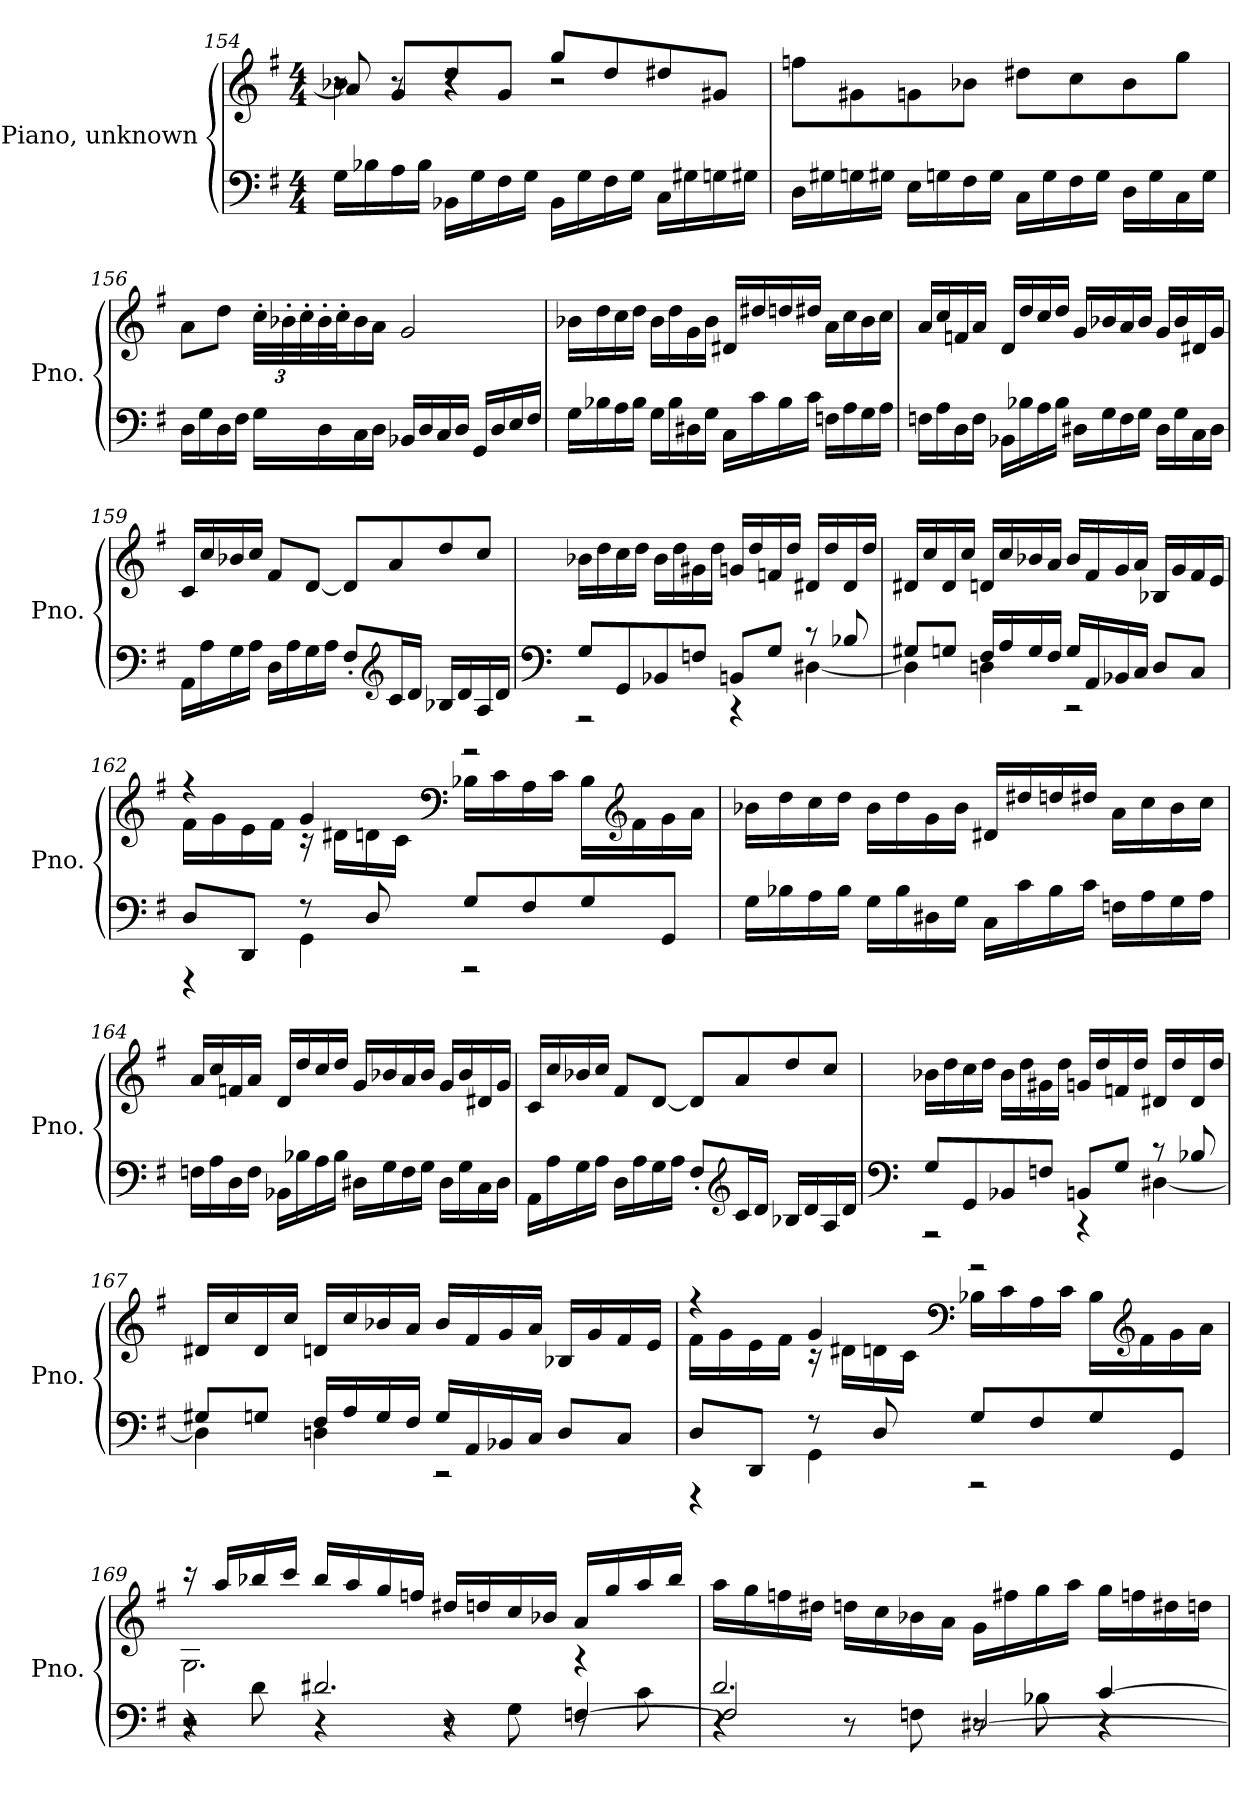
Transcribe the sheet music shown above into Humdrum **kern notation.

**kern	**kern
*part1	*part1
*staff2	*staff1
*I"Piano, unknown	*
*I'Pno.	*
*clefF4	*clefG2
*k[f#]	*k[f#]
*M4/4	*M4/4
=154	=154
*	*^
*	*	*^
16G\LL	8r	4b-X\	8a/]
16B-X\	.	.	.
16A\	8g/L	.	8r
16B-\JJ	.	.	.
16BB-X\LL	8dd/	4r	4r
16G\	.	.	.
16F#\	8g/J	.	.
16G\JJ	.	.	.
16BB-\LL	8gg/L	2r	2r
16G\	.	.	.
16F#\	8dd/	.	.
16G\JJ	.	.	.
16C\LL	8dd#X/	.	.
16G#X\	.	.	.
16Gn\	8g#X/J	.	.
16G#X\JJ	.	.	.
*	*v	*v	*v
!!LO:LB:g=z
=155	=155
16D\LL	8ffn\L
16G#X\	.
16Gn\	8g#X\
16G#X\JJ	.
16E\LL	8gn\
16Gn\	.
16F#\	8b-X\J
16G\JJ	.
16C\LL	8dd#X\L
16G\	.
16F#\	8cc\
16G\JJ	.
16D\LL	8b-\
16G\	.
16C\	8gg\J
16G\JJ	.
=156	=156
16D\LL	8a\L
16G\	.
16D\	8dd\J
16F#\JJ	.
*	*Xbrackettup
16G\LL	48cc'\LLL
.	48b-X'\
.	48cc'\
16D\	32b-'\
.	32cc'\J
16C\	16b-\
16D\JJ	16a\JJ
16BB-X/LL	2g/
16D/	.
16C/	.
16D/JJ	.
16GG/LL	.
16D/	.
16E/	.
16F#/JJ	.
!!LO:LB:g=z
=157	=157
16G\LL	16b-X\LL
16B-X\	16dd\
16A\	16cc\
16B-\JJ	16dd\JJ
16G\LL	16b-\LL
16B-\	16dd\
16D#X\	16g\
16G\JJ	16b-\JJ
16C\LL	16d#X/LL
16c\	16dd#X/
16B-\	16ddn/
16c\JJ	16dd#X/JJ
16Fn\LL	16a\LL
16A\	16cc\
16G\	16b-\
16A\JJ	16cc\JJ
=158	=158
16Fn\LL	16a/LL
16A\	16cc/
16D\	16fn/
16F\JJ	16a/JJ
16BB-X\LL	16d/LL
16B-X\	16dd/
16A\	16cc/
16B-\JJ	16dd/JJ
16D#X\LL	16g/LL
16G\	16b-X/
16F\	16a/
16G\JJ	16b-/JJ
16D#\LL	16g/LL
16G\	16b-/
16C\	16d#X/
16D#\JJ	16g/JJ
!!LO:LB:g=z
=159	=159
16AA\LL	16c/LL
16A\	16cc/
16G\	16b-X/
16A\JJ	16cc/JJ
16D\LL	8f#/L
16A\	.
16G\	[8d/J
16A\JJ	.
8F#'/L	8d/L]
*clefG2	*
16c/L	8a/
16d/JJ	.
16B-X/LL	8dd/
16d/	.
16A/	8cc/J
16d/JJ	.
=160	=160
*clefF4	*
*^	*
8G/L	2r	16b-X\LL
.	.	16dd\
8GG/	.	16cc\
.	.	16dd\JJ
8BB-X/	.	16b-\LL
.	.	16dd\
8Fn/J	.	16g#X\
.	.	16dd\JJ
8BBn/L	4r	16gn/LL
.	.	16dd/
8G/J	.	16fn/
.	.	16dd/JJ
8r	[4D#X\	16d#X/LL
.	.	16dd/
8B-X/	.	16d#/
.	.	16dd/JJ
!!LO:LB:g=z
=161	=161	=161
8G#X/L	4D#\]	16d#X/LL
.	.	16cc/
8Gn/J	.	16d#/
.	.	16cc/JJ
16F#/LL	4Dn\	16dn/LL
16A/	.	16cc/
16G/	.	16b-X/
16F#/JJ	.	16a/JJ
16G/LL	2r	16b-/LL
16AA/	.	16f#/
16BB-X/	.	16g/
16C/JJ	.	16a/JJ
8D/L	.	16B-X/LL
.	.	16g/
8C/J	.	16f#/
.	.	16e/JJ
=162	=162	=162
*	*	*^
8D/L	4r	4r	16f#\LL
.	.	.	16g\
8DD/J	.	.	16e\
.	.	.	16f#\JJ
8r	4GG\	4g/	16r
.	.	.	16d#X\LL
8D/	.	.	16dn\
.	.	.	16c\JJ
*	*	*clefF4	*
8G/L	2r	2r	16B-X\LL
.	.	.	16c\
8F#/	.	.	16A\
.	.	.	16c\JJ
8G/	.	.	16B-\LL
*	*	*clefG2	*
.	.	.	16f#\
8GG/J	.	.	16g\
.	.	.	16a\JJ
*v	*v	*	*
*	*v	*v
!!LO:LB:g=z
=163	=163
16G\LL	16b-X\LL
16B-X\	16dd\
16A\	16cc\
16B-\JJ	16dd\JJ
16G\LL	16b-\LL
16B-\	16dd\
16D#X\	16g\
16G\JJ	16b-\JJ
16C\LL	16d#X/LL
16c\	16dd#X/
16B-\	16ddn/
16c\JJ	16dd#X/JJ
16Fn\LL	16a\LL
16A\	16cc\
16G\	16b-\
16A\JJ	16cc\JJ
=164	=164
16Fn\LL	16a/LL
16A\	16cc/
16D\	16fn/
16F\JJ	16a/JJ
16BB-X\LL	16d/LL
16B-X\	16dd/
16A\	16cc/
16B-\JJ	16dd/JJ
16D#X\LL	16g/LL
16G\	16b-X/
16F\	16a/
16G\JJ	16b-/JJ
16D#\LL	16g/LL
16G\	16b-/
16C\	16d#X/
16D#\JJ	16g/JJ
!!LO:PB:g=z
=165	=165
16AA\LL	16c/LL
16A\	16cc/
16G\	16b-X/
16A\JJ	16cc/JJ
16D\LL	8f#/L
16A\	.
16G\	[8d/J
16A\JJ	.
8F#'/L	8d/L]
*clefG2	*
16c/L	8a/
16d/JJ	.
16B-X/LL	8dd/
16d/	.
16A/	8cc/J
16d/JJ	.
=166	=166
*clefF4	*
*^	*
8G/L	2r	16b-X\LL
.	.	16dd\
8GG/	.	16cc\
.	.	16dd\JJ
8BB-X/	.	16b-\LL
.	.	16dd\
8Fn/J	.	16g#X\
.	.	16dd\JJ
8BBn/L	4r	16gn/LL
.	.	16dd/
8G/J	.	16fn/
.	.	16dd/JJ
8r	[4D#X\	16d#X/LL
.	.	16dd/
8B-X/	.	16d#/
.	.	16dd/JJ
!!LO:LB:g=z
=167	=167	=167
8G#X/L	4D#\]	16d#X/LL
.	.	16cc/
8Gn/J	.	16d#/
.	.	16cc/JJ
16F#/LL	4Dn\	16dn/LL
16A/	.	16cc/
16G/	.	16b-X/
16F#/JJ	.	16a/JJ
16G/LL	2r	16b-/LL
16AA/	.	16f#/
16BB-X/	.	16g/
16C/JJ	.	16a/JJ
8D/L	.	16B-X/LL
.	.	16g/
8C/J	.	16f#/
.	.	16e/JJ
=168	=168	=168
*	*	*^
8D/L	4r	4r	16f#\LL
.	.	.	16g\
8DD/J	.	.	16e\
.	.	.	16f#\JJ
8r	4GG\	4g/	16r
.	.	.	16d#X\LL
8D/	.	.	16dn\
.	.	.	16c\JJ
*	*	*clefF4	*
8G/L	2r	2r	16B-X\LL
.	.	.	16c\
8F#/	.	.	16A\
.	.	.	16c\JJ
8G/	.	.	16B-\LL
*	*	*clefG2	*
.	.	.	16f#\
8GG/J	.	.	16g\
.	.	.	16a\JJ
!!LO:LB:g=z	!!
=169	=169	=169	=169
*	*^	*	*
4r	8r	2r	16r	2.G\
.	.	.	16aa/LL	.
.	8d\	.	16bb-X/	.
.	.	.	16ccc/JJ	.
2.d#X/	4r	.	16bb-/LL	.
.	.	.	16aa/	.
.	.	.	16gg/	.
.	.	.	16ffn/JJ	.
.	8r	4r	16dd#X/LL	.
.	.	.	16ddn/	.
.	8G\	.	16cc/	.
.	.	.	16b-X/JJ	.
.	8r	[4Fn/	16a/LL	4r
.	.	.	16gg/	.
.	8c\	.	16aa/	.
.	.	.	16bb-/JJ	.
*	*	*	*v	*v
=170	=170	=170	=170
2.d/	4r	2F/]	16aa\LL
.	.	.	16gg\
.	.	.	16ffn\
.	.	.	16dd#X\JJ
.	8r	.	16ddn\LL
.	.	.	16cc\
.	8Fn\	.	16b-X\
.	.	.	16a\JJ
.	8r	[2D#X/	16g\LL
.	.	.	16ff#X\
.	8B-X\	.	16gg\
.	.	.	16aa\JJ
[4c/	4r	.	16gg\LL
.	.	.	16ffn\
.	.	.	16dd#X\
.	.	.	16ddn\JJ
*v	*v	*v	*
=	=
*-	*-
